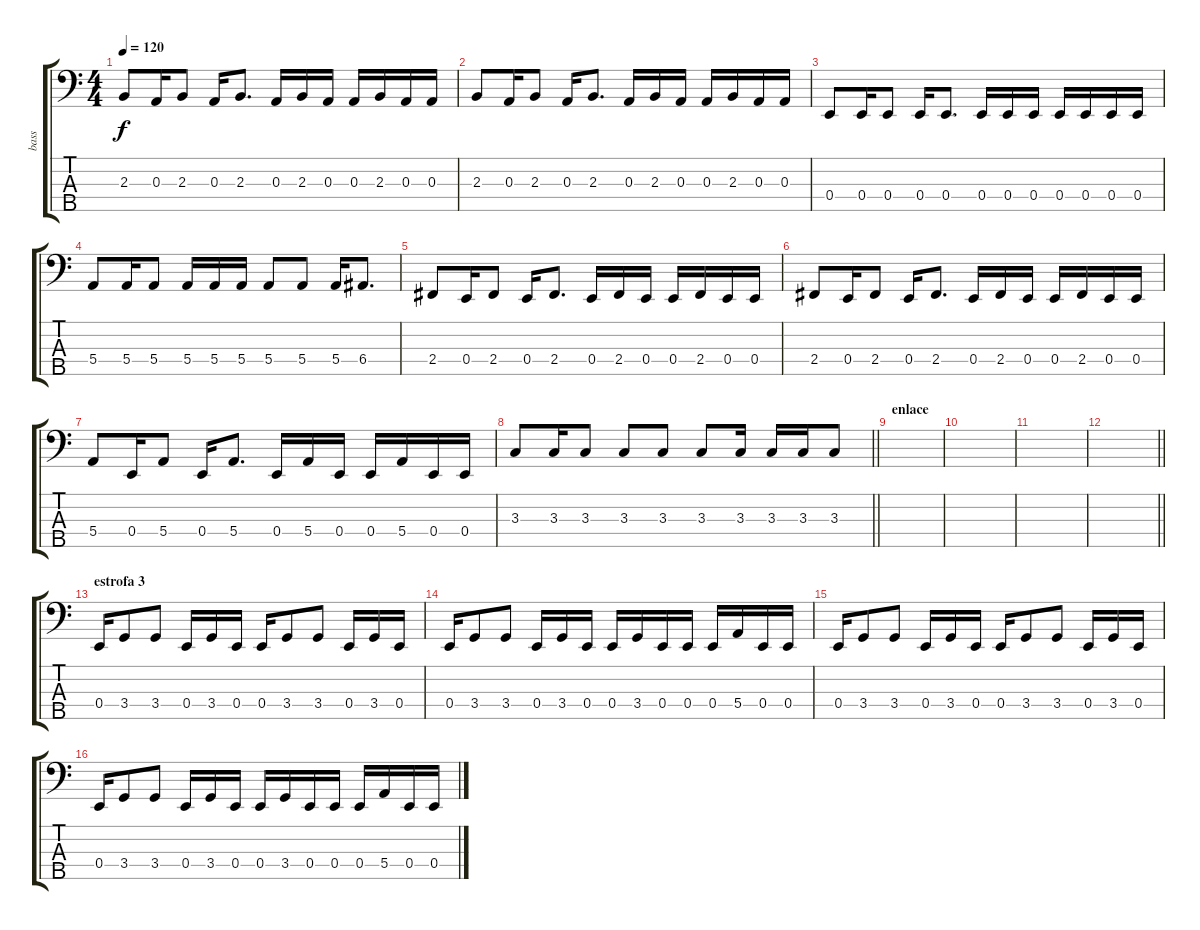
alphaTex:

\track ("bass" "bass") {instrument electricbasspick}
\staff {score tabs}
\tuning (G2 D2 A1 E1 B0) {hide}
\ts (4 4)
\tempo 120
\clef f4
\ks c
2.3.8{dy f} 0.3.16 2.3.8 0.3.16 2.3.8{d} 0.3.16 2.3.16 0.3.16 0.3.16 2.3.16 0.3.16 0.3.16 |
2.3.8 0.3.16 2.3.8 0.3.16 2.3.8{d} 0.3.16 2.3.16 0.3.16 0.3.16 2.3.16 0.3.16 0.3.16 |
0.4.8 0.4.16 0.4.8 0.4.16 0.4.8{d} 0.4.16 0.4.16 0.4.16 0.4.16 0.4.16 0.4.16 0.4.16 |
5.4.8 5.4.16 5.4.8 5.4.16 5.4.16 5.4.16 5.4.8 5.4.8 5.4.16 6.4.8{d} |
2.4.8 0.4.16 2.4.8 0.4.16 2.4.8{d} 0.4.16 2.4.16 0.4.16 0.4.16 2.4.16 0.4.16 0.4.16 |
2.4.8 0.4.16 2.4.8 0.4.16 2.4.8{d} 0.4.16 2.4.16 0.4.16 0.4.16 2.4.16 0.4.16 0.4.16 |
5.4.8 0.4.16 5.4.8 0.4.16 5.4.8{d} 0.4.16 5.4.16 0.4.16 0.4.16 5.4.16 0.4.16 0.4.16 |
\barLineRight lightlight
3.3.8 3.3.16 3.3.8 3.3.8 3.3.8 3.3.8 3.3.16 3.3.16 3.3.16 3.3.8 |
\section ("" "enlace")
|
|
|
\barLineRight lightlight
|
\section ("" "estrofa 3")
0.4.16 3.4.8 3.4.8 0.4.16 3.4.16 0.4.16 0.4.16 3.4.8 3.4.8 0.4.16 3.4.16 0.4.16 |
0.4.16 3.4.8 3.4.8 0.4.16 3.4.16 0.4.16 0.4.16 3.4.16 0.4.16 0.4.16 0.4.16 5.4.16 0.4.16 0.4.16 |
0.4.16 3.4.8 3.4.8 0.4.16 3.4.16 0.4.16 0.4.16 3.4.8 3.4.8 0.4.16 3.4.16 0.4.16 |
0.4.16 3.4.8 3.4.8 0.4.16 3.4.16 0.4.16 0.4.16 3.4.16 0.4.16 0.4.16 0.4.16 5.4.16 0.4.16 0.4.16
